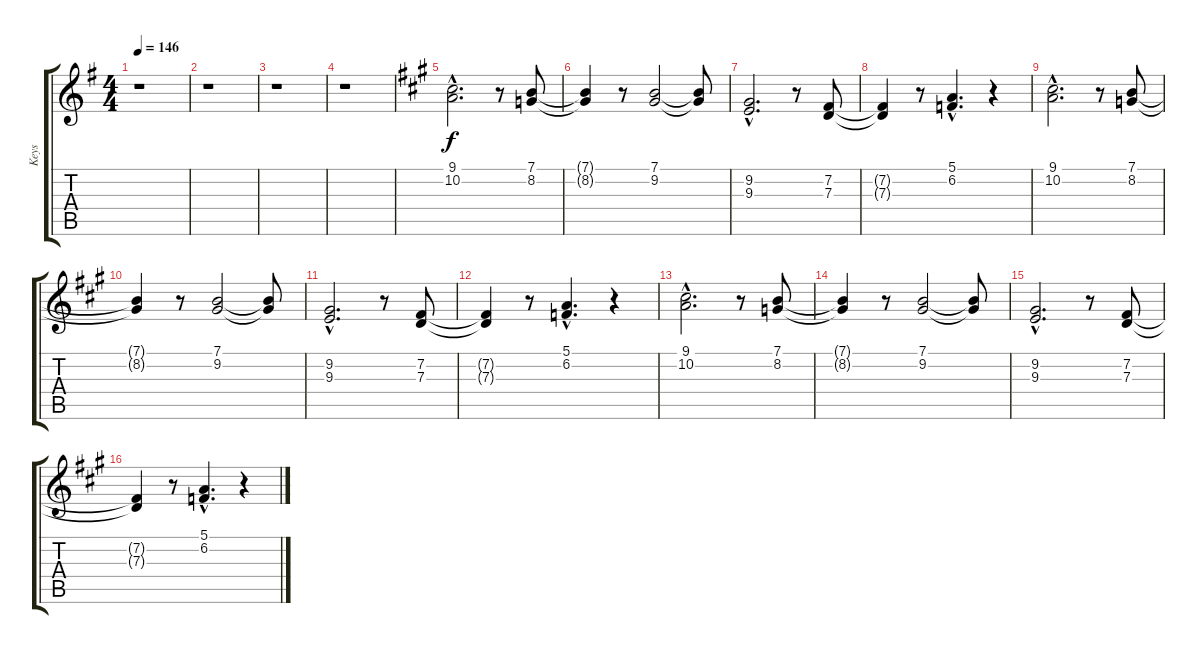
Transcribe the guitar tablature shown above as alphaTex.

\track ("Keys" "Keys") {instrument acousticgrandpiano}
\staff {score tabs}
\tuning (E4 B3 G3 D3 A2 E2) {hide}
\ts (4 4)
\tempo 146
\clef g2
\ks g
r.1{dy f} |
r.1 |
r.1 |
r.1 |
\ks a
(9.1{hac} 10.2{hac}).2{d} r.8 (7.1 8.2).8 |
(7.1{t} 8.2{t}).4 r.8 (7.1 9.2).2 (7.1{t} 9.2{t}).8 |
(9.2{hac} 9.3{hac}).2{d} r.8 (7.2 7.3).8 |
(7.2{t} 7.3{t}).4 r.8 (5.1{hac} 6.2{hac}).4{d} r.4 |
(9.1{hac} 10.2{hac}).2{d} r.8 (7.1 8.2).8 |
(7.1{t} 8.2{t}).4 r.8 (7.1 9.2).2 (7.1{t} 9.2{t}).8 |
(9.2{hac} 9.3{hac}).2{d} r.8 (7.2 7.3).8 |
(7.2{t} 7.3{t}).4 r.8 (5.1{hac} 6.2{hac}).4{d} r.4 |
(9.1{hac} 10.2{hac}).2{d} r.8 (7.1 8.2).8 |
(7.1{t} 8.2{t}).4 r.8 (7.1 9.2).2 (7.1{t} 9.2{t}).8 |
(9.2{hac} 9.3{hac}).2{d} r.8 (7.2 7.3).8 |
(7.2{t} 7.3{t}).4 r.8 (5.1{hac} 6.2{hac}).4{d} r.4
